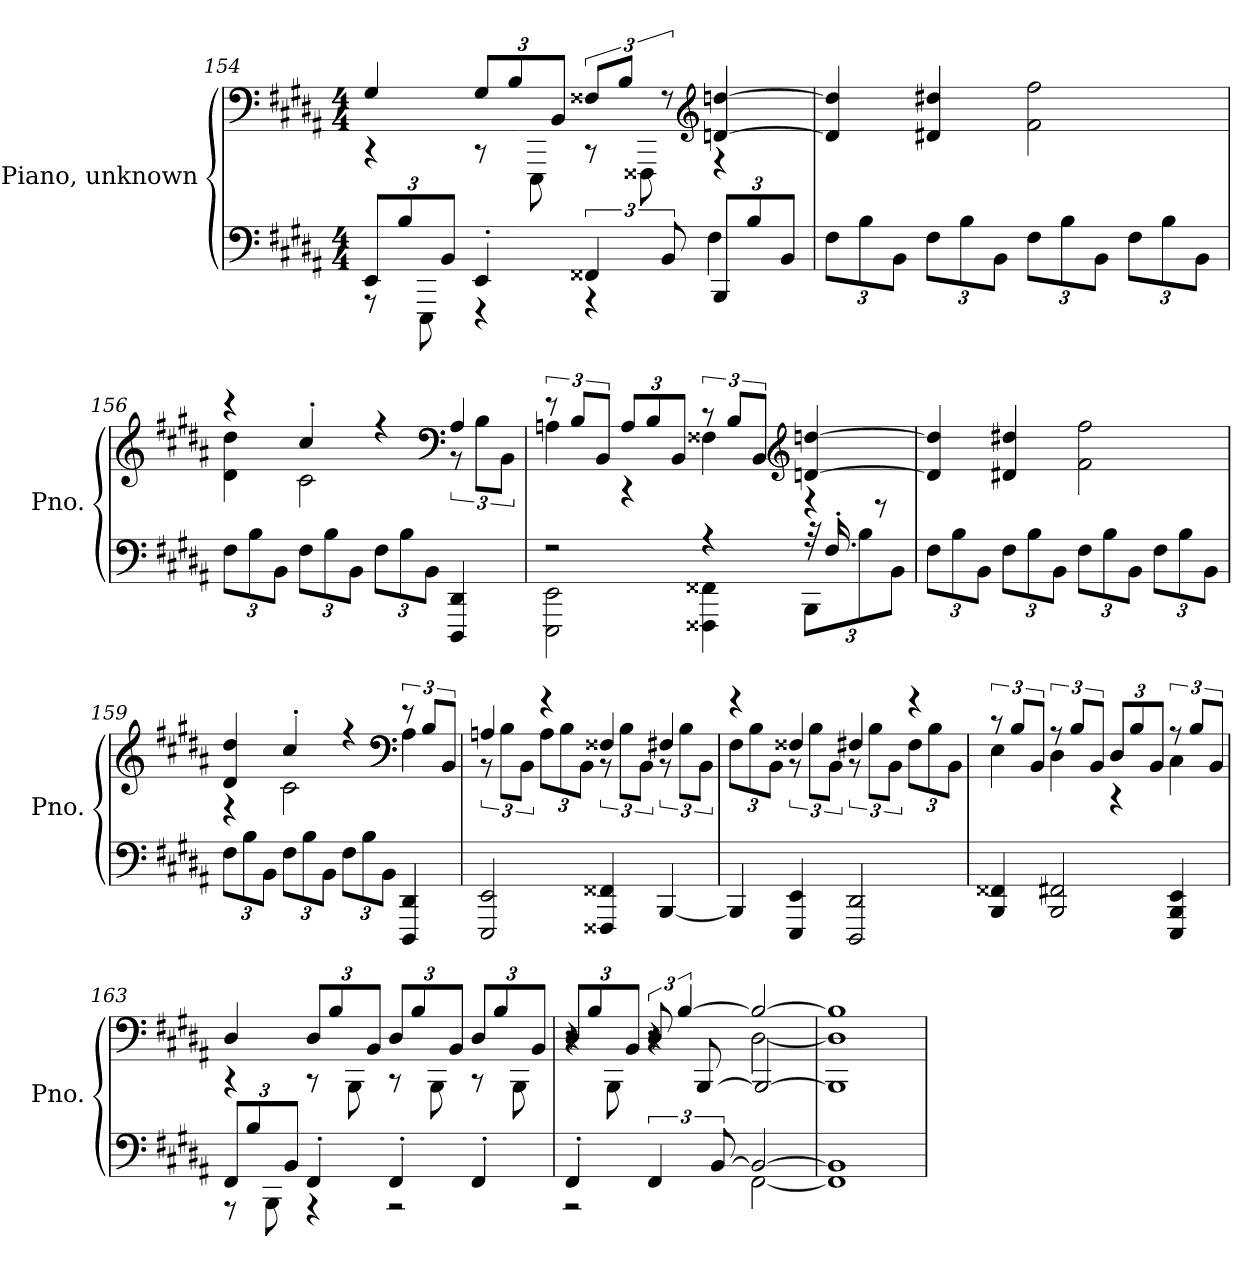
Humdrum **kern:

**kern	**kern
*part1	*part1
*staff2	*staff1
*I"Piano, unknown	*
*I'Pno.	*
*clefF4	*clefF4
*k[f#c#g#d#a#]	*k[f#c#g#d#a#]
*M4/4	*M4/4
*Xbrackettup	*
=154	=154
*^	*^
12EE/L	8r	4G#/	4r
12B/	.	.	.
.	8EEE\	.	.
12BB/J	.	.	.
*	*	*Xbrackettup	*
4EE'/	4r	12G#/L	8r
.	.	12B/	.
.	.	.	8EEE\
.	.	12BB/J	.
*brackettup	*	*brackettup	*
6FF##X/	4r	12F##X/L	8r
.	.	12B/J	.
.	.	.	8FFF##X\
12BB/	.	12r	.
*	*	*clefG2	*
*Xbrackettup	*	*	*
12BBB/L	4F#\	[4dn/ [4ddn/	4r
12B/	.	.	.
12BB/J	.	.	.
*v	*v	*	*
*	*v	*v
!!LO:PB:g=z
=155	=155
12F#\L	4d/] 4dd/]
12B\	.
12BB\J	.
12F#\L	4d#X/ 4dd#X/
12B\	.
12BB\J	.
12F#\L	2f#\ 2ff#\
12B\	.
12BB\J	.
12F#\L	.
12B\	.
12BB\J	.
=156	=156
*	*^
12F#\L	4r	4d#\ 4dd#\
12B\	.	.
12BB\J	.	.
12F#\L	4cc#'/	2c#\
12B\	.	.
12BB\J	.	.
12F#\L	4r	.
12B\	.	.
12BB\J	.	.
*	*clefF4	*
4DDD#/ 4DD#/	4A#/	12r
.	.	12B\L
.	.	12BB\J
=157	=157	=157
*^	*	*
2r	2EEE\ 2EE\	12r	4An\
.	.	12B/L	.
.	.	12BB/J	.
*	*	*Xbrackettup	*
.	.	12A/L	4r
.	.	12B/	.
.	.	12BB/J	.
*	*	*brackettup	*
4r	4FFF##X\ 4FF##X\	12r	4F##X\
.	.	12B/L	.
.	.	12BB/J	.
*	*	*clefG2	*
32r	12BBB\L	[4dn/ [4ddn/	4r
16.F#'/	.	.	.
.	12B\	.	.
8r	.	.	.
.	12BB\J	.	.
*v	*v	*	*
*	*v	*v
!!LO:LB:g=z
=158	=158
12F#\L	4d/] 4dd/]
12B\	.
12BB\J	.
12F#\L	4d#X/ 4dd#X/
12B\	.
12BB\J	.
12F#\L	2f#\ 2ff#\
12B\	.
12BB\J	.
12F#\L	.
12B\	.
12BB\J	.
=159	=159
*	*^
12F#\L	4d#/ 4dd#/	4r
12B\	.	.
12BB\J	.	.
12F#\L	4cc#'/	2c#\
12B\	.	.
12BB\J	.	.
12F#\L	4r	.
12B\	.	.
12BB\J	.	.
*	*clefF4	*
4DDD#/ 4DD#/	12r	4A#\
.	12B/L	.
.	12BB/J	.
=160	=160	=160
2EEE/ 2EE/	4An/	12r
.	.	12B\L
.	.	12BB\J
*	*	*Xbrackettup
.	4r	12A\L
.	.	12B\
.	.	12BB\J
*	*	*brackettup
4FFF##X/ 4FF##X/	4F##X/	12r
.	.	12B\L
.	.	12BB\J
[4BBB/	4F#X/	12r
.	.	12B\L
.	.	12BB\J
!!LO:LB:g=z	!!
=161	=161	=161
*	*	*Xbrackettup
4BBB/]	4r	12F#\L
.	.	12B\
.	.	12BB\J
*	*	*brackettup
4EEE/ 4EE/	4F##X/	12r
.	.	12B\L
.	.	12BB\J
2DDD#/ 2DD#/	4F#X/	12r
.	.	12B\L
.	.	12BB\J
*	*	*Xbrackettup
.	4r	12F#\L
.	.	12B\
.	.	12BB\J
=162	=162	=162
*	*brackettup	*
4BBB/ 4FF##X/	12r	4E\
.	12B/L	.
.	12BB/J	.
2BBB/ 2FF#X/	12r	4D#\
.	12B/L	.
.	12BB/J	.
*	*Xbrackettup	*
.	12D#/L	4r
.	12B/	.
.	12BB/J	.
*	*brackettup	*
4EEE/ 4BBB/ 4EE/	12r	4C#\
.	12B/L	.
.	12BB/J	.
=163	=163	=163
*^	*	*
12FF#/L	8r	4D#/	4r
12B/	.	.	.
.	8BBB\	.	.
12BB/J	.	.	.
*	*	*Xbrackettup	*
4FF#'/	4r	12D#/L	8r
.	.	12B/	.
.	.	.	8BBB\
.	.	12BB/J	.
4FF#'/	2r	12D#/L	8r
.	.	12B/	.
.	.	.	8BBB\
.	.	12BB/J	.
4FF#'/	.	12D#/L	8r
.	.	12B/	.
.	.	.	8BBB\
.	.	12BB/J	.
!!LO:LB:g=z
=164	=164	=164	=164
*	*	*	*^
4FF#'/	2r	12D#/L	8r	4r
.	.	12B/	.	.
.	.	.	8BBB\	.
.	.	12BB/J	.	.
*brackettup	*	*brackettup	*	*
6FF#/	.	12D#/	4r	8r
.	.	[6B/	.	.
.	.	.	.	[8BBB/
[12BB/	.	.	.	.
2BB/_	[2FF#\	2B/_	[2D#\	2BBB/_
=165	=165	=165	=165	=165
1BB]	1FF#]	1B]	1D#]	1BBB]
*v	*v	*	*	*
*	*v	*v	*v
=	=
*-	*-
